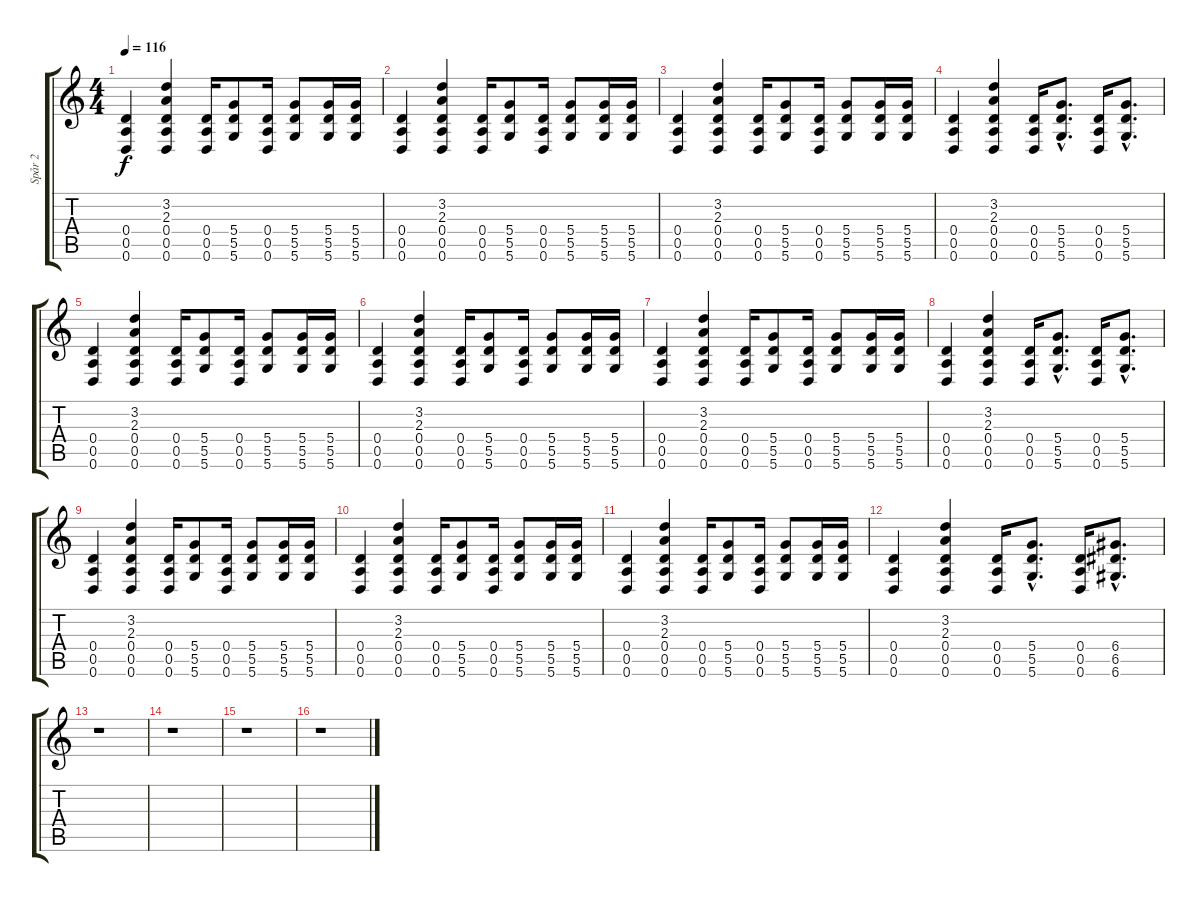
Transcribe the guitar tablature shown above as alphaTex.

\track ("Spår 2" "Spår 2") {instrument overdrivenguitar}
\staff {score tabs}
\tuning (E4 B3 G3 D3 A2 D2) {hide}
\ts (4 4)
\tempo 116
\clef g2
\ks c
(0.4 0.5 0.6).4{dy f} (3.2 2.3 0.4 0.5 0.6).4 (0.4 0.5 0.6).16 (5.4 5.5 5.6).8 (0.4 0.5 0.6).16 (5.4 5.5 5.6).8 (5.4 5.5 5.6).16 (5.4 5.5 5.6).16 |
(0.4 0.5 0.6).4 (3.2 2.3 0.4 0.5 0.6).4 (0.4 0.5 0.6).16 (5.4 5.5 5.6).8 (0.4 0.5 0.6).16 (5.4 5.5 5.6).8 (5.4 5.5 5.6).16 (5.4 5.5 5.6).16 |
(0.4 0.5 0.6).4 (3.2 2.3 0.4 0.5 0.6).4 (0.4 0.5 0.6).16 (5.4 5.5 5.6).8 (0.4 0.5 0.6).16 (5.4 5.5 5.6).8 (5.4 5.5 5.6).16 (5.4 5.5 5.6).16 |
(0.4 0.5 0.6).4 (3.2 2.3 0.4 0.5 0.6).4 (0.4 0.5 0.6).16 (5.4{hac} 5.5{hac} 5.6{hac}).8{d} (0.4 0.5 0.6).16 (5.4{hac} 5.5{hac} 5.6{hac}).8{d} |
(0.4 0.5 0.6).4 (3.2 2.3 0.4 0.5 0.6).4 (0.4 0.5 0.6).16 (5.4 5.5 5.6).8 (0.4 0.5 0.6).16 (5.4 5.5 5.6).8 (5.4 5.5 5.6).16 (5.4 5.5 5.6).16 |
(0.4 0.5 0.6).4 (3.2 2.3 0.4 0.5 0.6).4 (0.4 0.5 0.6).16 (5.4 5.5 5.6).8 (0.4 0.5 0.6).16 (5.4 5.5 5.6).8 (5.4 5.5 5.6).16 (5.4 5.5 5.6).16 |
(0.4 0.5 0.6).4 (3.2 2.3 0.4 0.5 0.6).4 (0.4 0.5 0.6).16 (5.4 5.5 5.6).8 (0.4 0.5 0.6).16 (5.4 5.5 5.6).8 (5.4 5.5 5.6).16 (5.4 5.5 5.6).16 |
(0.4 0.5 0.6).4 (3.2 2.3 0.4 0.5 0.6).4 (0.4 0.5 0.6).16 (5.4{hac} 5.5{hac} 5.6{hac}).8{d} (0.4 0.5 0.6).16 (5.4{hac} 5.5{hac} 5.6{hac}).8{d} |
(0.4 0.5 0.6).4 (3.2 2.3 0.4 0.5 0.6).4 (0.4 0.5 0.6).16 (5.4 5.5 5.6).8 (0.4 0.5 0.6).16 (5.4 5.5 5.6).8 (5.4 5.5 5.6).16 (5.4 5.5 5.6).16 |
(0.4 0.5 0.6).4 (3.2 2.3 0.4 0.5 0.6).4 (0.4 0.5 0.6).16 (5.4 5.5 5.6).8 (0.4 0.5 0.6).16 (5.4 5.5 5.6).8 (5.4 5.5 5.6).16 (5.4 5.5 5.6).16 |
(0.4 0.5 0.6).4 (3.2 2.3 0.4 0.5 0.6).4 (0.4 0.5 0.6).16 (5.4 5.5 5.6).8 (0.4 0.5 0.6).16 (5.4 5.5 5.6).8 (5.4 5.5 5.6).16 (5.4 5.5 5.6).16 |
(0.4 0.5 0.6).4 (3.2 2.3 0.4 0.5 0.6).4 (0.4 0.5 0.6).16 (5.4{hac} 5.5{hac} 5.6{hac}).8{d} (0.4 0.5 0.6).16 (6.4{hac} 6.5{hac} 6.6{hac}).8{d} |
r.1 |
r.1 |
r.1 |
r.1
